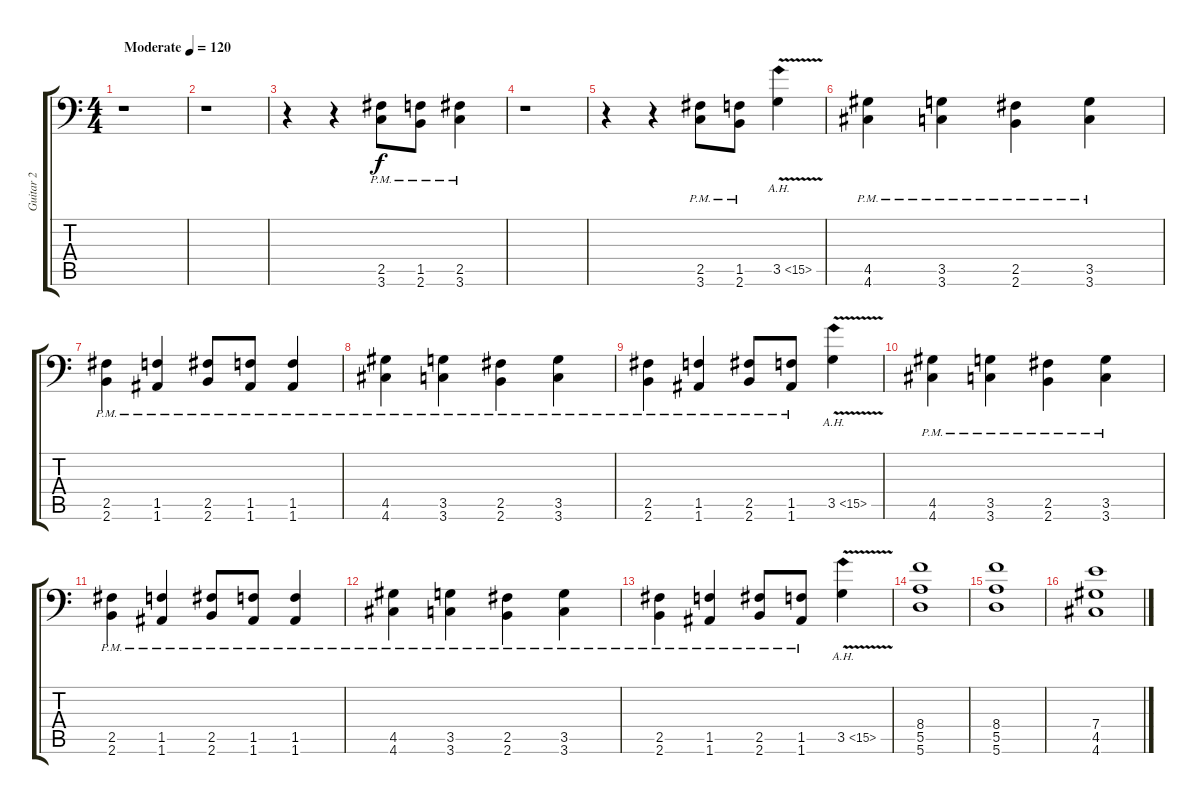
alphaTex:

\track ("Guitar 2" "Guitar 2") {instrument overdrivenguitar}
\staff {score tabs}
\tuning (B3 Gb3 D3 A2 E2 A1) {hide}
\ts (4 4)
\tempo (120 "Moderate")
\clef f4
\ks c
r.1{dy f instrument overdrivenguitar} |
r.1 |
r.4 r.4 (2.5{pm} 3.6{pm}).8 (1.5{pm} 2.6{pm}).8 (2.5{pm} 3.6{pm}).4 |
r.1 |
r.4 r.4 (2.5{pm} 3.6{pm}).8 (1.5{pm} 2.6{pm}).8 3.5{ah 12 v}.4 |
(4.5{pm} 4.6{pm}).4 (3.5{pm} 3.6{pm}).4 (2.5{pm} 2.6{pm}).4 (3.5{pm} 3.6{pm}).4 |
(2.5{pm} 2.6{pm}).4 (1.5{pm} 1.6{pm}).4 (2.5{pm} 2.6{pm}).8 (1.5{pm} 1.6{pm}).8 (1.5{pm} 1.6{pm}).4 |
(4.5{pm} 4.6{pm}).4 (3.5{pm} 3.6{pm}).4 (2.5{pm} 2.6{pm}).4 (3.5{pm} 3.6{pm}).4 |
(2.5{pm} 2.6{pm}).4 (1.5{pm} 1.6{pm}).4 (2.5{pm} 2.6{pm}).8 (1.5{pm} 1.6{pm}).8 3.5{ah 12 v}.4 |
(4.5{pm} 4.6{pm}).4 (3.5{pm} 3.6{pm}).4 (2.5{pm} 2.6{pm}).4 (3.5{pm} 3.6{pm}).4 |
(2.5{pm} 2.6{pm}).4 (1.5{pm} 1.6{pm}).4 (2.5{pm} 2.6{pm}).8 (1.5{pm} 1.6{pm}).8 (1.5{pm} 1.6{pm}).4 |
(4.5{pm} 4.6{pm}).4 (3.5{pm} 3.6{pm}).4 (2.5{pm} 2.6{pm}).4 (3.5{pm} 3.6{pm}).4 |
(2.5{pm} 2.6{pm}).4 (1.5{pm} 1.6{pm}).4 (2.5{pm} 2.6{pm}).8 (1.5{pm} 1.6{pm}).8 3.5{ah 12 v}.4 |
(8.4 5.5 5.6).1 |
(8.4 5.5 5.6).1 |
(7.4 4.5 4.6).1
